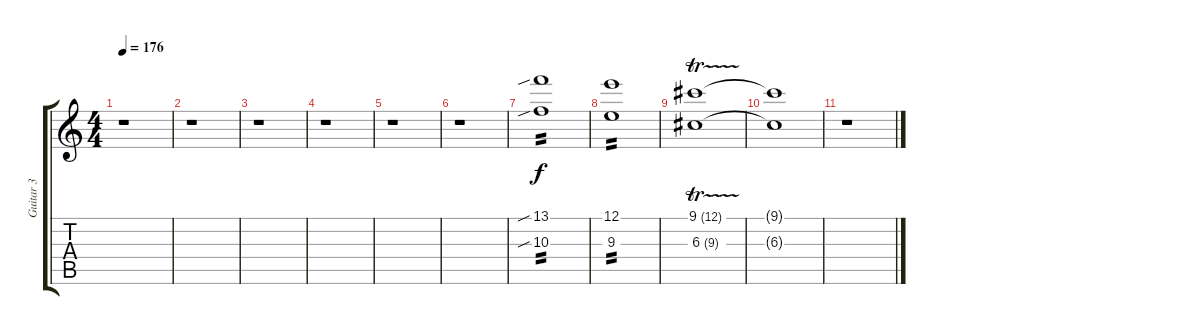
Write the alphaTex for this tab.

\track ("Guitar 3" "Guitar 3") {instrument distortionguitar}
\staff {score tabs}
\tuning (E4 B3 G3 D3 A2 E2) {hide}
\ts (4 4)
\tempo 176
\clef g2
\ks c
r.1{dy f} |
r.1 |
r.1 |
r.1 |
r.1 |
r.1 |
(13.1{sib} 10.3{sib}).1{tp 2} |
(12.1 9.3).1{tp 2} |
(9.1{tr (12 16)} 6.3{tr (9 16)}).1 |
(9.1{t} 6.3{t}).1 |
r.1
